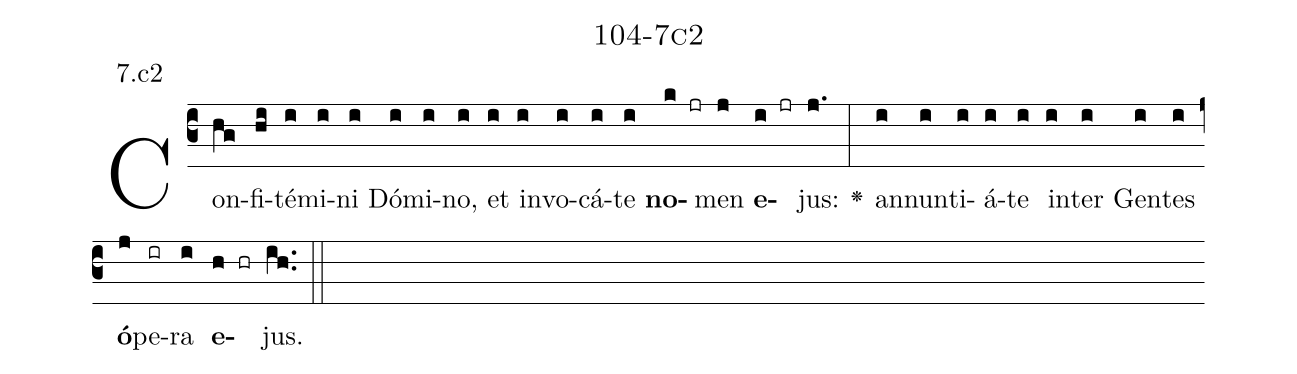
name: 104-7c2;
annotation: 7.c2;
%%
(c3)Con(hg)fi(hi)té(i)mi(i)ni(i) Dó(i)mi(i)no,(i) et(i) in(i)vo(i)cá(i)te(i) <b>no</b>(k jr)men(j) <b>e</b>(i jr)jus:(j.) <v>\greheightstar</v>(:) an(i)nun(i)ti(i)á(i)te(i) in(i)ter(i) Gen(i)tes(i) <b>ó</b>(j)pe(ir)ra(i) <b>e</b>(h hr)jus.(ih..) (::)


%E(i) u(i) o(j) u(i) a(h) e.(ih..) (::)
